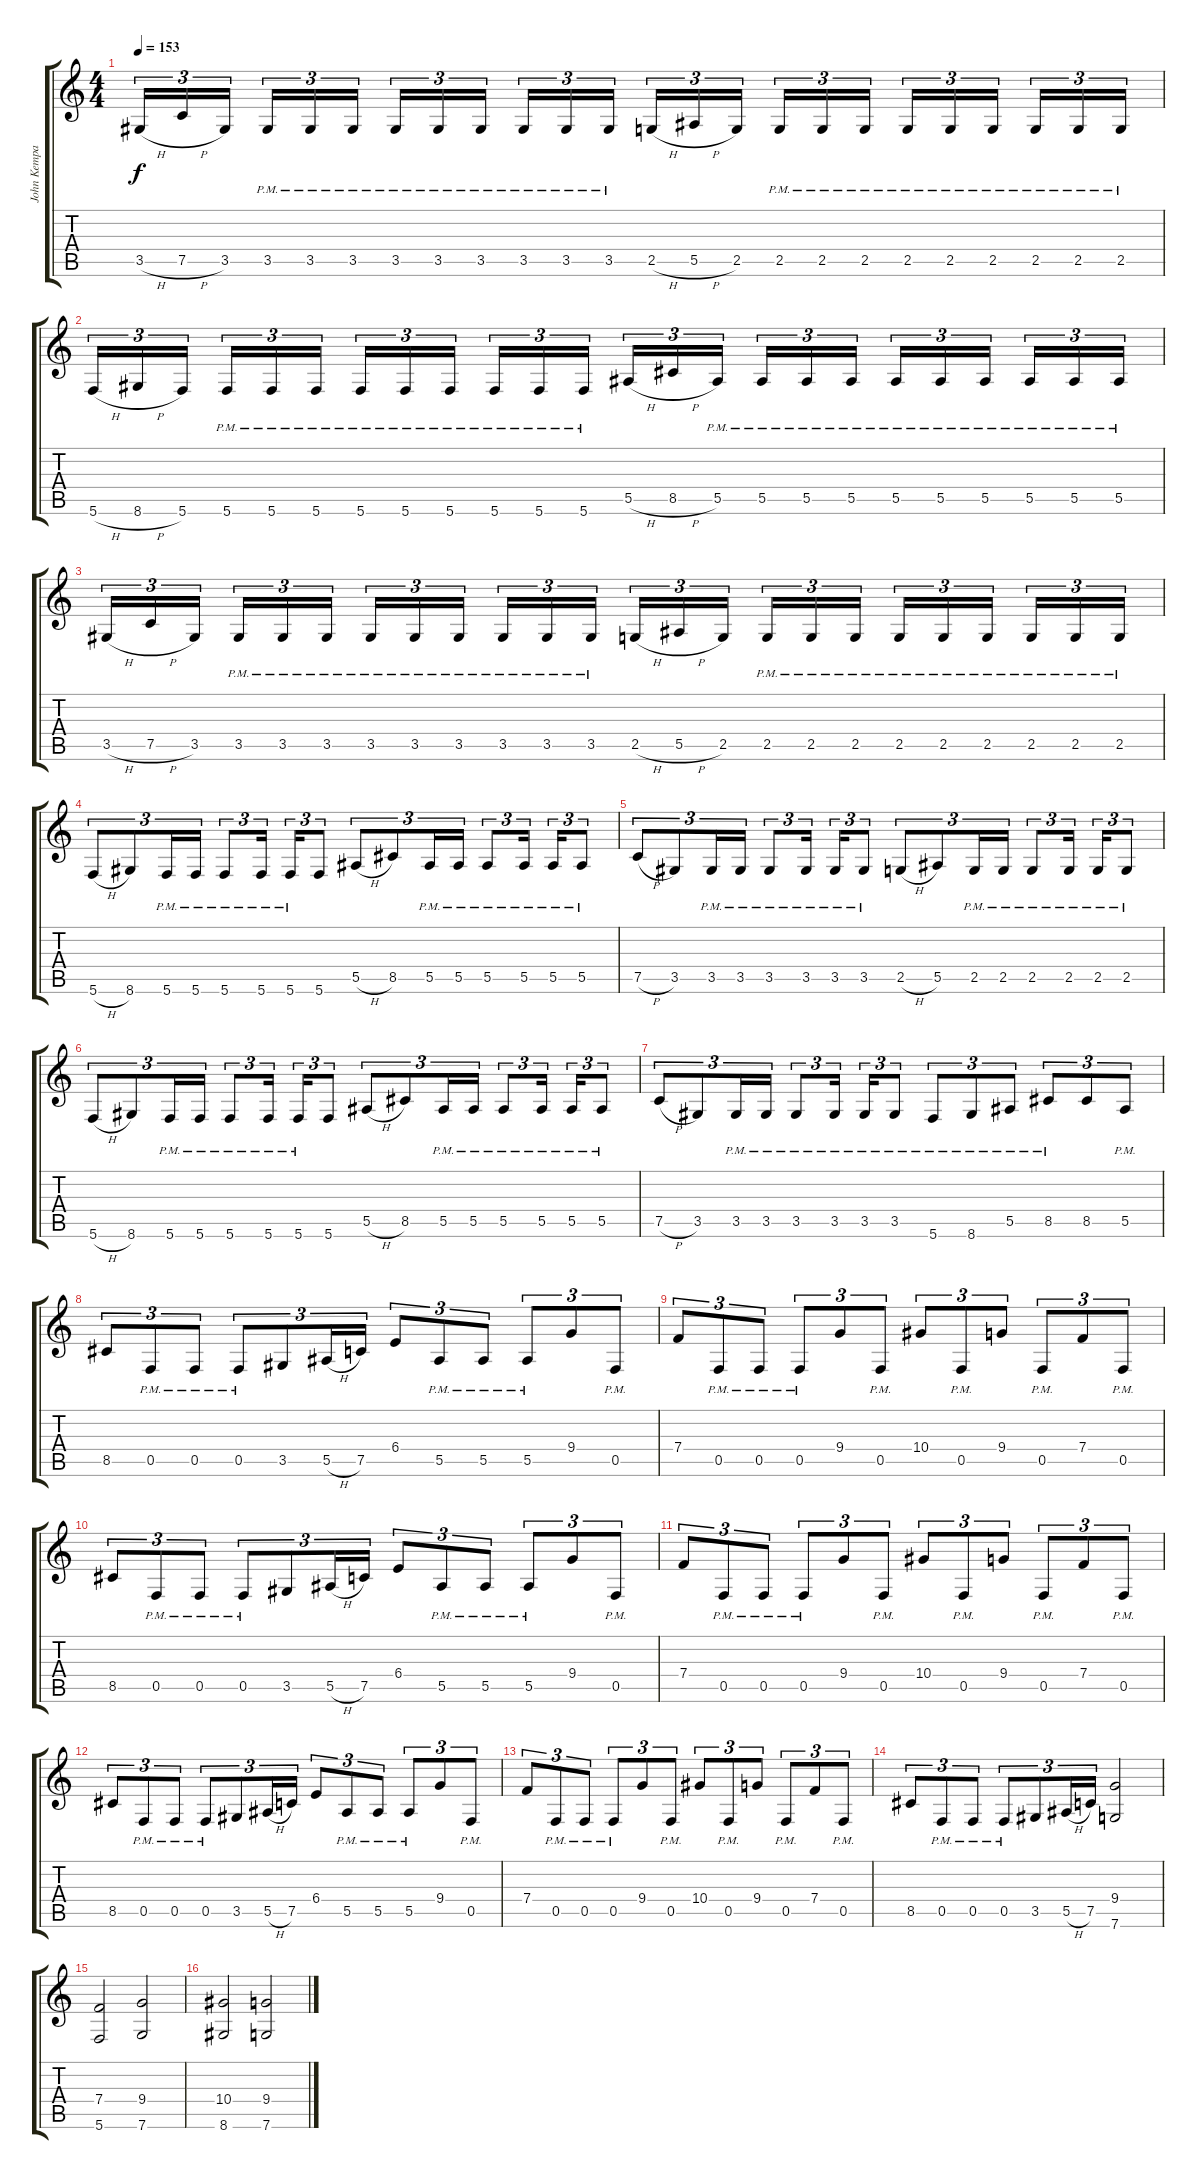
\track ("John Kempainen (Guitar)" "John Kempa") {instrument distortionguitar}
\staff {score tabs}
\tuning (C4 G3 Eb3 Bb2 F2 C2) {hide}
\ts (4 4)
\tempo 153
\clef g2
\ks c
3.5{h}.16{tu (3 2) dy f} 7.5{h}.16{tu (3 2)} 3.5.16{tu (3 2)} 3.5{pm}.16{tu (3 2)} 3.5{pm}.16{tu (3 2)} 3.5{pm}.16{tu (3 2)} 3.5{pm}.16{tu (3 2)} 3.5{pm}.16{tu (3 2)} 3.5{pm}.16{tu (3 2)} 3.5{pm}.16{tu (3 2)} 3.5{pm}.16{tu (3 2)} 3.5{pm}.16{tu (3 2)} 2.5{h}.16{tu (3 2)} 5.5{h}.16{tu (3 2)} 2.5.16{tu (3 2)} 2.5{pm}.16{tu (3 2)} 2.5{pm}.16{tu (3 2)} 2.5{pm}.16{tu (3 2)} 2.5{pm}.16{tu (3 2)} 2.5{pm}.16{tu (3 2)} 2.5{pm}.16{tu (3 2)} 2.5{pm}.16{tu (3 2)} 2.5{pm}.16{tu (3 2)} 2.5{pm}.16{tu (3 2)} |
5.6{h}.16{tu (3 2)} 8.6{h}.16{tu (3 2)} 5.6.16{tu (3 2)} 5.6{pm}.16{tu (3 2)} 5.6{pm}.16{tu (3 2)} 5.6{pm}.16{tu (3 2)} 5.6{pm}.16{tu (3 2)} 5.6{pm}.16{tu (3 2)} 5.6{pm}.16{tu (3 2)} 5.6{pm}.16{tu (3 2)} 5.6{pm}.16{tu (3 2)} 5.6{pm}.16{tu (3 2)} 5.5{h}.16{tu (3 2)} 8.5{h}.16{tu (3 2)} 5.5{pm}.16{tu (3 2)} 5.5{pm}.16{tu (3 2)} 5.5{pm}.16{tu (3 2)} 5.5{pm}.16{tu (3 2)} 5.5{pm}.16{tu (3 2)} 5.5{pm}.16{tu (3 2)} 5.5{pm}.16{tu (3 2)} 5.5{pm}.16{tu (3 2)} 5.5{pm}.16{tu (3 2)} 5.5{pm}.16{tu (3 2)} |
3.5{h}.16{tu (3 2)} 7.5{h}.16{tu (3 2)} 3.5.16{tu (3 2)} 3.5{pm}.16{tu (3 2)} 3.5{pm}.16{tu (3 2)} 3.5{pm}.16{tu (3 2)} 3.5{pm}.16{tu (3 2)} 3.5{pm}.16{tu (3 2)} 3.5{pm}.16{tu (3 2)} 3.5{pm}.16{tu (3 2)} 3.5{pm}.16{tu (3 2)} 3.5{pm}.16{tu (3 2)} 2.5{h}.16{tu (3 2)} 5.5{h}.16{tu (3 2)} 2.5.16{tu (3 2)} 2.5{pm}.16{tu (3 2)} 2.5{pm}.16{tu (3 2)} 2.5{pm}.16{tu (3 2)} 2.5{pm}.16{tu (3 2)} 2.5{pm}.16{tu (3 2)} 2.5{pm}.16{tu (3 2)} 2.5{pm}.16{tu (3 2)} 2.5{pm}.16{tu (3 2)} 2.5{pm}.16{tu (3 2)} |
5.6{h}.8{tu (3 2)} 8.6.8{tu (3 2)} 5.6{pm}.16{tu (3 2)} 5.6{pm}.16{tu (3 2)} 5.6{pm}.8{tu (3 2)} 5.6{pm}.16{tu (3 2)} 5.6{pm}.16{tu (3 2)} 5.6.8{tu (3 2)} 5.5{h}.8{tu (3 2)} 8.5.8{tu (3 2)} 5.5{pm}.16{tu (3 2)} 5.5{pm}.16{tu (3 2)} 5.5{pm}.8{tu (3 2)} 5.5{pm}.16{tu (3 2)} 5.5{pm}.16{tu (3 2)} 5.5{pm}.8{tu (3 2)} |
7.5{h}.8{tu (3 2)} 3.5.8{tu (3 2)} 3.5{pm}.16{tu (3 2)} 3.5{pm}.16{tu (3 2)} 3.5{pm}.8{tu (3 2)} 3.5{pm}.16{tu (3 2)} 3.5{pm}.16{tu (3 2)} 3.5{pm}.8{tu (3 2)} 2.5{h}.8{tu (3 2)} 5.5.8{tu (3 2)} 2.5{pm}.16{tu (3 2)} 2.5{pm}.16{tu (3 2)} 2.5{pm}.8{tu (3 2)} 2.5{pm}.16{tu (3 2)} 2.5{pm}.16{tu (3 2)} 2.5{pm}.8{tu (3 2)} |
5.6{h}.8{tu (3 2)} 8.6.8{tu (3 2)} 5.6{pm}.16{tu (3 2)} 5.6{pm}.16{tu (3 2)} 5.6{pm}.8{tu (3 2)} 5.6{pm}.16{tu (3 2)} 5.6{pm}.16{tu (3 2)} 5.6.8{tu (3 2)} 5.5{h}.8{tu (3 2)} 8.5.8{tu (3 2)} 5.5{pm}.16{tu (3 2)} 5.5{pm}.16{tu (3 2)} 5.5{pm}.8{tu (3 2)} 5.5{pm}.16{tu (3 2)} 5.5{pm}.16{tu (3 2)} 5.5{pm}.8{tu (3 2)} |
7.5{h}.8{tu (3 2)} 3.5.8{tu (3 2)} 3.5{pm}.16{tu (3 2)} 3.5{pm}.16{tu (3 2)} 3.5{pm}.8{tu (3 2)} 3.5{pm}.16{tu (3 2)} 3.5{pm}.16{tu (3 2)} 3.5{pm}.8{tu (3 2)} 5.6{pm}.8{tu (3 2)} 8.6{pm}.8{tu (3 2)} 5.5{pm}.8{tu (3 2)} 8.5{pm}.8{tu (3 2)} 8.5.8{tu (3 2)} 5.5{pm}.8{tu (3 2)} |
8.5.8{tu (3 2)} 0.5{pm}.8{tu (3 2)} 0.5{pm}.8{tu (3 2)} 0.5{pm}.8{tu (3 2)} 3.5.8{tu (3 2)} 5.5{h}.16{tu (3 2)} 7.5.16{tu (3 2)} 6.4.8{tu (3 2)} 5.5{pm}.8{tu (3 2)} 5.5{pm}.8{tu (3 2)} 5.5{pm}.8{tu (3 2)} 9.4.8{tu (3 2)} 0.5{pm}.8{tu (3 2)} |
7.4.8{tu (3 2)} 0.5{pm}.8{tu (3 2)} 0.5{pm}.8{tu (3 2)} 0.5{pm}.8{tu (3 2)} 9.4.8{tu (3 2)} 0.5{pm}.8{tu (3 2)} 10.4.8{tu (3 2)} 0.5{pm}.8{tu (3 2)} 9.4.8{tu (3 2)} 0.5{pm}.8{tu (3 2)} 7.4.8{tu (3 2)} 0.5{pm}.8{tu (3 2)} |
8.5.8{tu (3 2)} 0.5{pm}.8{tu (3 2)} 0.5{pm}.8{tu (3 2)} 0.5{pm}.8{tu (3 2)} 3.5.8{tu (3 2)} 5.5{h}.16{tu (3 2)} 7.5.16{tu (3 2)} 6.4.8{tu (3 2)} 5.5{pm}.8{tu (3 2)} 5.5{pm}.8{tu (3 2)} 5.5{pm}.8{tu (3 2)} 9.4.8{tu (3 2)} 0.5{pm}.8{tu (3 2)} |
7.4.8{tu (3 2)} 0.5{pm}.8{tu (3 2)} 0.5{pm}.8{tu (3 2)} 0.5{pm}.8{tu (3 2)} 9.4.8{tu (3 2)} 0.5{pm}.8{tu (3 2)} 10.4.8{tu (3 2)} 0.5{pm}.8{tu (3 2)} 9.4.8{tu (3 2)} 0.5{pm}.8{tu (3 2)} 7.4.8{tu (3 2)} 0.5{pm}.8{tu (3 2)} |
8.5.8{tu (3 2)} 0.5{pm}.8{tu (3 2)} 0.5{pm}.8{tu (3 2)} 0.5{pm}.8{tu (3 2)} 3.5.8{tu (3 2)} 5.5{h}.16{tu (3 2)} 7.5.16{tu (3 2)} 6.4.8{tu (3 2)} 5.5{pm}.8{tu (3 2)} 5.5{pm}.8{tu (3 2)} 5.5{pm}.8{tu (3 2)} 9.4.8{tu (3 2)} 0.5{pm}.8{tu (3 2)} |
7.4.8{tu (3 2)} 0.5{pm}.8{tu (3 2)} 0.5{pm}.8{tu (3 2)} 0.5{pm}.8{tu (3 2)} 9.4.8{tu (3 2)} 0.5{pm}.8{tu (3 2)} 10.4.8{tu (3 2)} 0.5{pm}.8{tu (3 2)} 9.4.8{tu (3 2)} 0.5{pm}.8{tu (3 2)} 7.4.8{tu (3 2)} 0.5{pm}.8{tu (3 2)} |
8.5.8{tu (3 2)} 0.5{pm}.8{tu (3 2)} 0.5{pm}.8{tu (3 2)} 0.5{pm}.8{tu (3 2)} 3.5.8{tu (3 2)} 5.5{h}.16{tu (3 2)} 7.5.16{tu (3 2)} (9.4 7.6).2 |
(7.4 5.6).2 (9.4 7.6).2 |
(10.4 8.6).2 (9.4 7.6).2
